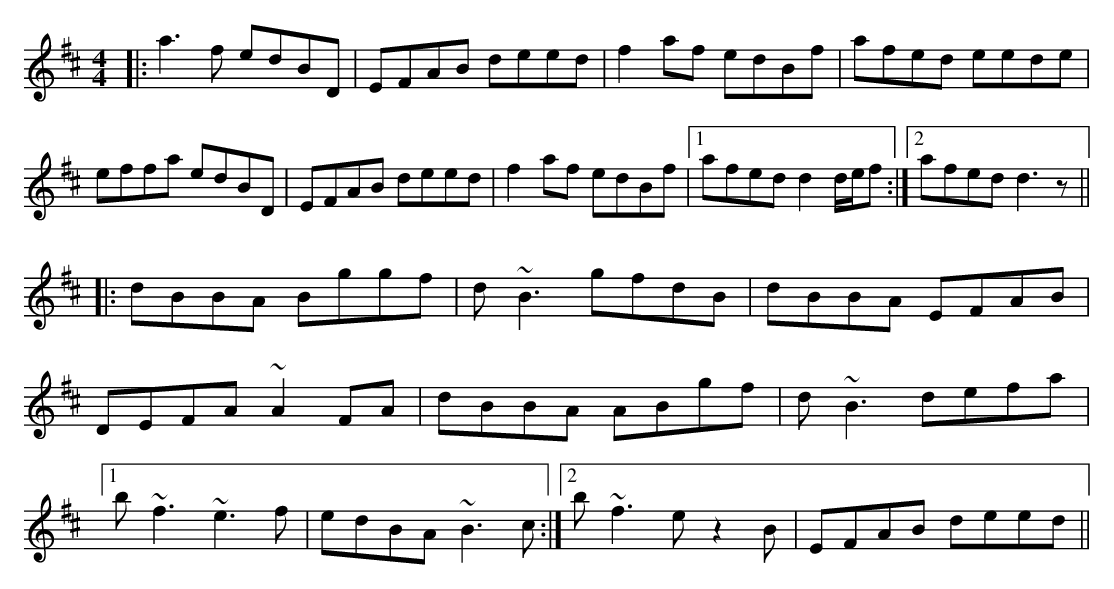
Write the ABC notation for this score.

X:1
M:4/4
K:Bmin
|:a3 f edBD|EFAB deed|f2 af edBf|afed eede|
effa edBD|EFAB deed|f2 af edBf|1 afed d2 d/e/f:|2 afed d3 z||
|:dBBA Bggf|d ~B3 gfdB|dBBA EFAB|
DEFA ~A2 FA|dBBA ABgf|d ~B3 defa|
[1 b ~f3 ~e3 f|edBA ~B3 c:|2 b ~f3 e z2 B|EFAB deed||
